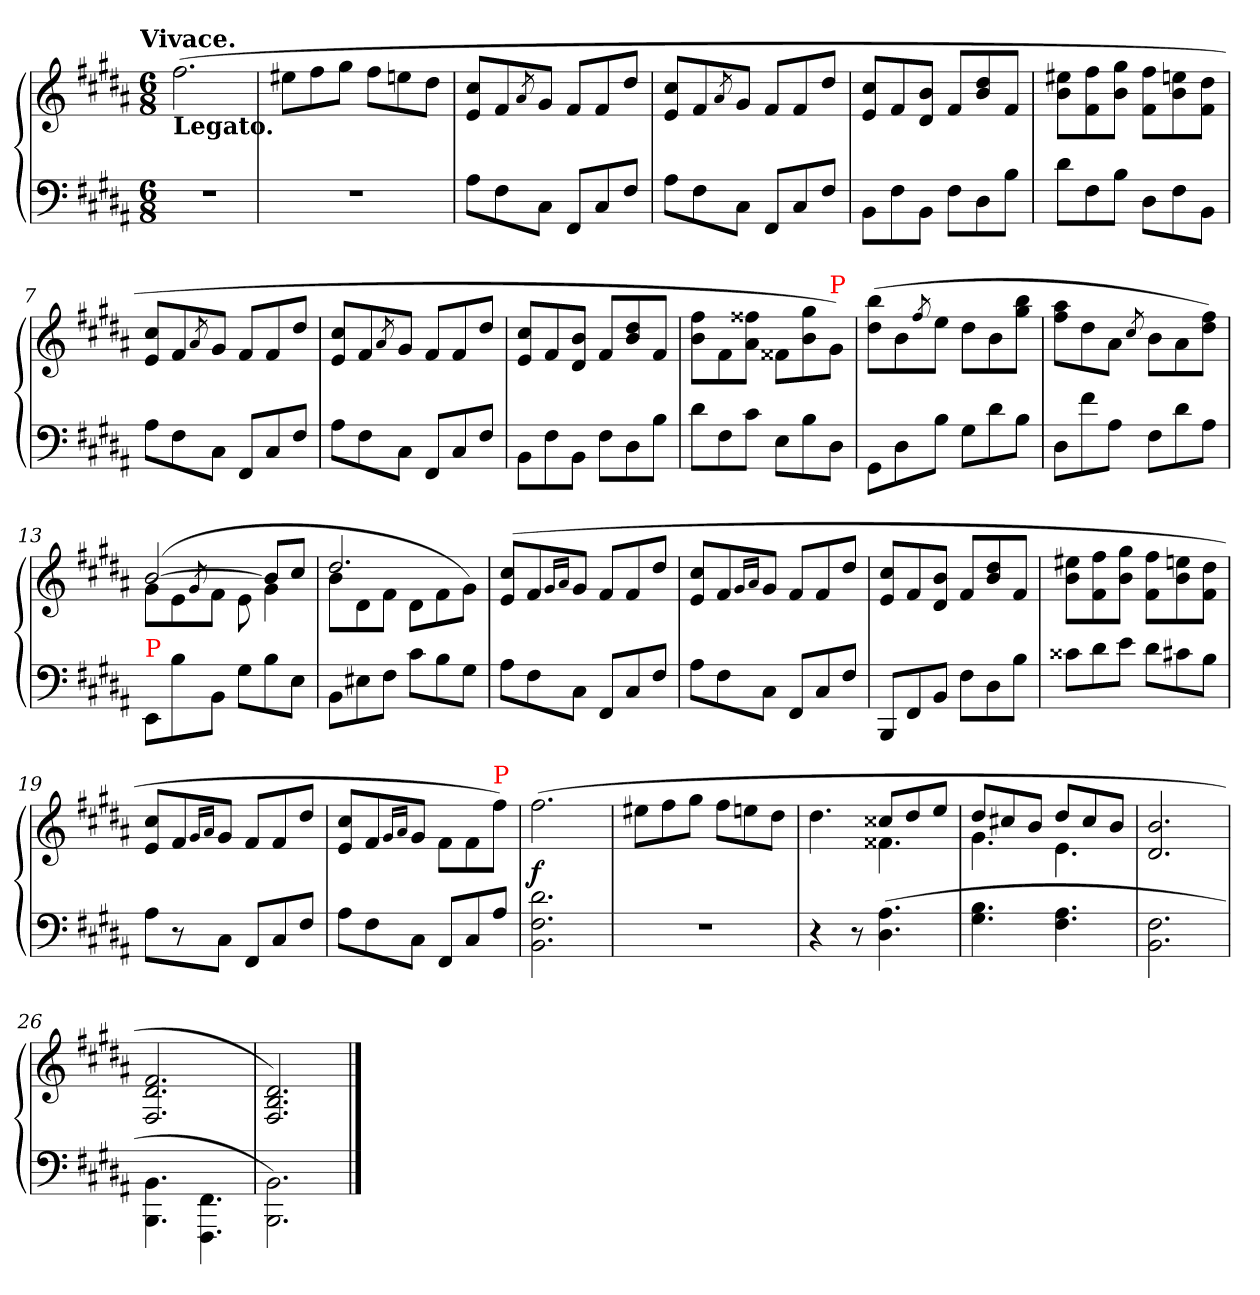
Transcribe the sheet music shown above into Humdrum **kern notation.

**kern	**kern	**dynam
*part1	*part1	*part1
*staff2	*staff1	*staff1/2
*clefF4	*clefG2	*
*k[f#c#g#d#a#]	*k[f#c#g#d#a#]	*
*B:	*B:	*
!!LO:TX:omd:t=Vivace.
*M6/8	*M6/8	*
*MM150	*MM150	*
=1	=1	=1
!	!LO:TX:b:B:t=Legato.	!
2.rF	(>2.ff#	.
=2	=2	=2
2.rF	8ee#XL	.
.	8ff#	.
.	8gg#J	.
.	8ff#L	.
.	8een	.
.	8dd#J	.
=3	=3	=3
8A#L	8cc# 8eL	.
8F#	8f#	.
.	8qa#/	.
8C#J	8g#J	.
8FF#L	8f#L	.
8C#	8f#	.
8F#J	8dd#J	.
=4	=4	=4
8A#L	8cc# 8eL	.
8F#	8f#	.
.	8qa#/	.
8C#J	8g#J	.
8FF#L	8f#L	.
8C#	8f#	.
8F#J	8dd#J	.
=5	=5	=5
8BB\L	8cc# 8eL	.
8F#	8f#	.
8BBJ	8b 8d#J	.
8F#L	8f#L	.
8D#	8dd# 8b	.
8BJ	8f#J	.
=6	=6	=6
8d#L	8ee#X 8bL	.
8F#	8ff# 8f#	.
8BJ	8gg# 8bJ	.
8D#L	8ff# 8f#L	.
8F#	8een 8b	.
8BBJ	8dd# 8f#J	.
=7	=7	=7
8A#L	8cc# 8eL	.
8F#	8f#	.
.	8qa#/	.
8C#J	8g#J	.
8FF#L	8f#L	.
8C#	8f#	.
8F#J	8dd#J	.
=8	=8	=8
8A#L	8cc# 8eL	.
8F#	8f#	.
.	8qa#/	.
8C#J	8g#J	.
8FF#L	8f#L	.
8C#	8f#	.
8F#J	8dd#J	.
=9	=9	=9
8BB\L	8cc# 8eL	.
8F#	8f#	.
8BBJ	8b 8d#J	.
8F#L	8f#L	.
8D#	8dd# 8b	.
8BJ	8f#J	.
=10	=10	=10
8d#L	8ff# 8bL	.
8F#	8f#	.
8c#J	8ff##X 8a#J	.
8EL	8f##X\L	.
8B	8gg# 8b	.
!	!LO:TX:a:color=red:t=P	!
8D#J	8g#J)	.
=11	=11	=11
8GG#L	(>8bb 8dd#L	.
8D#	8b	.
.	8qff#/	.
8BJ	8eeJ	.
8G#L	8dd#L	.
8d#	8b	.
8BJ	8bb 8gg#J	.
=12	=12	=12
8D#L	8aa# 8ff#L	.
8f#	8dd#	.
8A#J	8a#J	.
.	8qcc#/	.
8F#L	8bL	.
8d#	8a#	.
8A#J	8ff# 8dd#J)	.
=13	=13	=13
*	*^	*
!LO:TX:a:color=red:t=P	!	!	!
8EE/L	(>[2b	8g#L	.
8B\	.	8e	.
.	.	8qg#/	.
8BB\J	.	8f#J	.
8G#L	.	8e	.
8B	8bL]	4g#	.
8EJ	8cc#J	.	.
=14	=14	=14	=14
8BBL	2.dd#	8bL	.
8E#X	.	8d#	.
8F#J	.	8f#J	.
8c#L	.	8d#L	.
8B	.	8f#	.
8G#J	.	8g#J)	.
*	*v	*v	*
=15	=15	=15
8A#L	(>8cc# 8eL	.
8F#	8f#	.
.	16qqg#/LL	.
.	16qqa#/JJ	.
8C#J	8g#J	.
8FF#L	8f#L	.
8C#	8f#	.
8F#J	8dd#J	.
=16	=16	=16
8A#L	8cc# 8eL	.
8F#	8f#	.
.	16qqg#/LL	.
.	16qqa#/JJ	.
8C#J	8g#J	.
8FF#L	8f#L	.
8C#	8f#	.
8F#J	8dd#J	.
=17	=17	=17
8BBBL	8cc# 8eL	.
8FF#	8f#	.
8BBJ	8b 8d#J	.
8F#L	8f#L	.
8D#	8dd# 8b	.
8BJ	8f#J	.
=18	=18	=18
8c##XL	8ee#X 8bL	.
8d#	8ff# 8f#	.
8eJ	8gg# 8bJ	.
8d#L	8ff# 8f#L	.
8c#X	8een 8b	.
8BJ	8dd# 8f#J	.
=19	=19	=19
8A#L	8cc# 8eL	.
8r	8f#	.
.	16qqg#/LL	.
.	16qqa#/JJ	.
8C#J	8g#J	.
8FF#L	8f#L	.
8C#	8f#	.
8F#J	8dd#J	.
=20	=20	=20
8A#L	8cc# 8eL	.
8F#	8f#	.
.	16qqg#/LL	.
.	16qqa#/JJ	.
8C#J	8g#J	.
8FF#L	8f#L	.
8C#	8f#	.
!	!LO:TX:a:color=red:t=P	!
8A#J	8ff#J)	.
=21	=21	=21
2.d# 2.F# 2.BB	(>2.ff#	f
=22	=22	=22
2.rF	8ee#XL	.
.	8ff#	.
.	8gg#J	.
.	8ff#L	.
.	8een	.
.	8dd#J	.
=23	=23	=23
*	*^	*
4r	4.dd#	4.ryy	.
8r	.	.	.
(<4.A# 4.D#	8cc##XL	4.f##X	.
.	8dd#	.	.
.	8eeJ	.	.
=24	=24	=24	=24
4.B 4.G#	8dd#L	4.g#	.
.	8cc#X	.	.
.	8bJ	.	.
4.A# 4.F#	8dd#L	4.e	.
.	8cc#	.	.
.	8bJ	.	.
*	*v	*v	*
=25	=25	=25
2.F# 2.BB	2.b 2.d#	.
=26	=26	=26
4.BB\ 4.BBB\	2.f#/ 2.d#/ 2.F#/	.
4.FF#\ 4.FFF#\	.	.
=27	=27	=27
2.BB\ 2.BBB\)	2.d#/ 2.B/ 2.F#/)	.
==	==	==
*-	*-	*-
